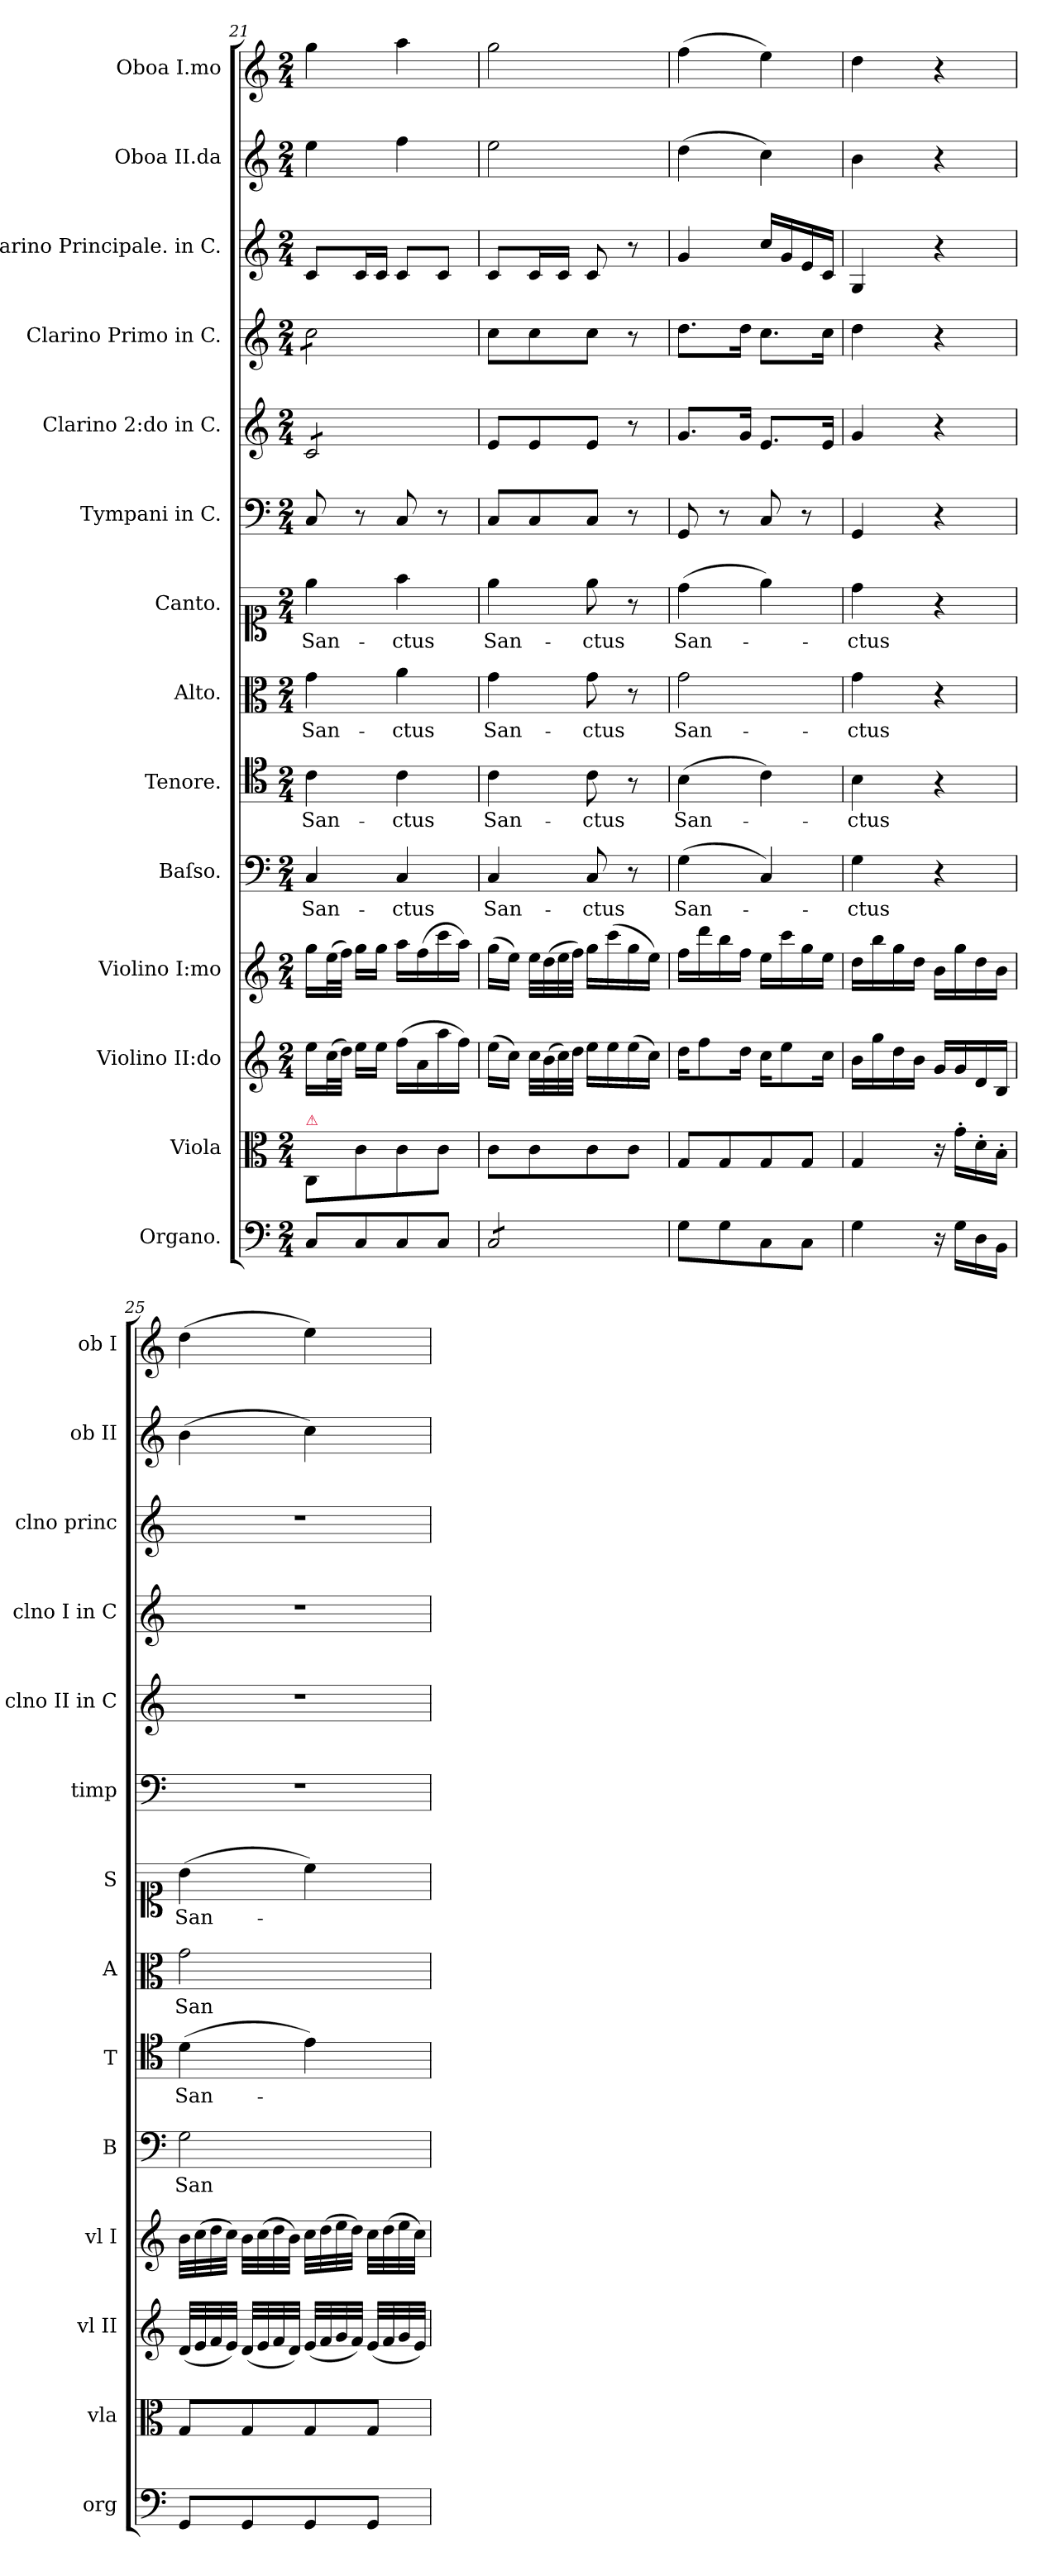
**kern	**dynam	**kern	**dynam	**kern	**dynam	**kern	**dynam	**kern	**text	**dynam	**kern	**text	**dynam	**kern	**text	**dynam	**kern	**text	**dynam	**kern	**kern	**kern	**kern	**kern	**dynam	**kern	**dynam
*part14	*part14	*part13	*part13	*part12	*part12	*part11	*part11	*part10	*part10	*part10	*part9	*part9	*part9	*part8	*part8	*part8	*part7	*part7	*part7	*part6	*part5	*part4	*part3	*part2	*part2	*part1	*part1
*staff14	*staff14	*staff13	*staff13	*staff12	*staff12	*staff11	*staff11	*staff10	*staff10	*staff10	*staff9	*staff9	*staff9	*staff8	*staff8	*staff8	*staff7	*staff7	*staff7	*staff6	*staff5	*staff4	*staff3	*staff2	*staff2	*staff1	*staff1
*I"Organo.	*	*I"Viola	*	*I"Violino II:do	*	*I"Violino I:mo	*	*I"Baſso.	*	*	*I"Tenore.	*	*	*I"Alto.	*	*	*I"Canto.	*	*	*I"Tympani in C.	*I"Clarino 2:do in C.	*I"Clarino Primo in C.	*I"Clarino Principale. in C.	*I"Oboa II.da	*	*I"Oboa I.mo	*
*I'org	*	*I'vla	*	*I'vl II	*	*I'vl I	*	*I'B	*	*	*I'T	*	*	*I'A	*	*	*I'S	*	*	*I'timp	*I'clno II in C	*I'clno I in C	*I'clno princ	*I'ob II	*	*I'ob I	*
*clefF4	*	*clefC3	*	*clefG2	*	*clefG2	*	*clefF4	*	*	*clefC4	*	*	*clefC3	*	*	*clefC1	*	*	*clefF4	*clefG2	*clefG2	*clefG2	*clefG2	*	*clefG2	*
*k[]	*	*k[]	*	*k[]	*	*k[]	*	*k[]	*	*	*k[]	*	*	*k[]	*	*	*k[]	*	*	*k[]	*k[]	*k[]	*k[]	*k[]	*	*k[]	*
*M2/4	*	*M2/4	*	*M2/4	*	*M2/4	*	*M2/4	*	*	*M2/4	*	*	*M2/4	*	*	*M2/4	*	*	*M2/4	*M2/4	*M2/4	*M2/4	*M2/4	*	*M2/4	*
=21	=21	=21	=21	=21	=21	=21	=21	=21	=21	=21	=21	=21	=21	=21	=21	=21	=21	=21	=21	=21	=21	=21	=21	=21	=21	=21	=21
!	!	!LO:TX:a:color=crimson:t=⚠	!	!	!	!	!	!	!	!	!	!	!	!	!	!	!	!	!	!	!	!	!	!	!	!	!
!	!	!	!	!	!	!	!	!	!LO:LY:i	!	!	!LO:LY:i	!	!	!LO:LY:i	!	!	!LO:LY:i	!	!	!	!	!	!	!	!	!
*	*	*	*	*	*	*	*	*	*	*	*	*	*	*	*	*	*	*	*	*	*tremolo	*	*	*	*	*	*
*	*	*	*	*	*	*	*	*	*	*	*	*	*	*	*	*	*	*	*	*	*	*tremolo	*	*	*	*	*
8C/L	.	8C/L	.	16ee\LL	.	16gg\LL	.	4C/	San-	.	4c\	San-	.	4g\	San-	.	4ee\	San-	.	8C/	8c/L	8cc\L	8c/L	4ee\	.	4gg\	.
.	.	.	.	(>32cc\L	.	(>32ee\L	.	.	.	.	.	.	.	.	.	.	.	.	.	.	.	.	.	.	.	.	.
.	.	.	.	32dd\JJJ)	.	32ff\JJJ)	.	.	.	.	.	.	.	.	.	.	.	.	.	.	.	.	.	.	.	.	.
8C/	.	8c\	.	16ee\LL	.	16gg\LL	.	.	.	.	.	.	.	.	.	.	.	.	.	8r	8c/	8cc\	16c/L	.	.	.	.
.	.	.	.	16ee\JJ	.	16gg\JJ	.	.	.	.	.	.	.	.	.	.	.	.	.	.	.	.	16c/JJ	.	.	.	.
!	!	!	!	!	!	!	!	!	!LO:LY:i	!	!	!LO:LY:i	!	!	!LO:LY:i	!	!	!LO:LY:i	!	!	!	!	!	!	!	!	!
8C/	.	8c\	.	(>16ff\LL	.	16aa\LL	.	4C/	-ctus	.	4c\	-ctus	.	4a\	-ctus	.	4ff\	-ctus	.	8C/	8c/	8cc\	8c/L	4ff\	.	4aa\	.
.	.	.	.	16a\	.	(>16ff\	.	.	.	.	.	.	.	.	.	.	.	.	.	.	.	.	.	.	.	.	.
8C/J	.	8c\J	.	16aa\	.	16ccc\	.	.	.	.	.	.	.	.	.	.	.	.	.	8r	8c/J	8cc\J	8c/J	.	.	.	.
*	*	*	*	*	*	*	*	*	*	*	*	*	*	*	*	*	*	*	*	*	*	*Xtremolo	*	*	*	*	*
*	*	*	*	*	*	*	*	*	*	*	*	*	*	*	*	*	*	*	*	*	*Xtremolo	*	*	*	*	*	*
.	.	.	.	16ff\JJ)	.	16aa\JJ)	.	.	.	.	.	.	.	.	.	.	.	.	.	.	.	.	.	.	.	.	.
=22	=22	=22	=22	=22	=22	=22	=22	=22	=22	=22	=22	=22	=22	=22	=22	=22	=22	=22	=22	=22	=22	=22	=22	=22	=22	=22	=22
!	!	!	!	!	!	!	!	!	!LO:LY:i	!	!	!LO:LY:i	!	!	!LO:LY:i	!	!	!LO:LY:i	!	!	!	!	!	!	!	!	!
*tremolo	*	*	*	*	*	*	*	*	*	*	*	*	*	*	*	*	*	*	*	*	*	*	*	*	*	*	*
8C/L	.	8c\L	.	(>16ee\LL	.	(>16gg\LL	.	4C/	San-	.	4c\	San-	.	4g\	San-	.	4ee\	San-	.	8C/L	8e/L	8cc\L	8c/L	2ee\	.	2gg\	.
.	.	.	.	16cc\JJ)	.	16ee\JJ)	.	.	.	.	.	.	.	.	.	.	.	.	.	.	.	.	.	.	.	.	.
8C/	.	8c\	.	32cc\LLL	.	32ee\LLL	.	.	.	.	.	.	.	.	.	.	.	.	.	8C/	8e/	8cc\	16c/L	.	.	.	.
.	.	.	.	(>32b\	.	(>32dd\	.	.	.	.	.	.	.	.	.	.	.	.	.	.	.	.	.	.	.	.	.
.	.	.	.	32cc\)	.	32ee\	.	.	.	.	.	.	.	.	.	.	.	.	.	.	.	.	16c/JJ	.	.	.	.
.	.	.	.	32dd\JJJ	.	32ff\JJJ)	.	.	.	.	.	.	.	.	.	.	.	.	.	.	.	.	.	.	.	.	.
!	!	!	!	!	!	!	!	!	!LO:LY:i	!	!	!LO:LY:i	!	!	!LO:LY:i	!	!	!LO:LY:i	!	!	!	!	!	!	!	!	!
8C/	.	8c\	.	16ee\LL	.	16gg\LL	.	8C/	-ctus	.	8c\	-ctus	.	8g\	-ctus	.	8ee\	-ctus	.	8C/J	8e/J	8cc\J	8c/	.	.	.	.
.	.	.	.	16ee\	.	(>16ccc\	.	.	.	.	.	.	.	.	.	.	.	.	.	.	.	.	.	.	.	.	.
8C/J	.	8c\J	.	(16ee\	.	16gg\	.	8r	.	.	8r	.	.	8r	.	.	8r	.	.	8r	8r	8r	8r	.	.	.	.
*Xtremolo	*	*	*	*	*	*	*	*	*	*	*	*	*	*	*	*	*	*	*	*	*	*	*	*	*	*	*
.	.	.	.	16cc\JJ)	.	16ee\JJ)	.	.	.	.	.	.	.	.	.	.	.	.	.	.	.	.	.	.	.	.	.
=23	=23	=23	=23	=23	=23	=23	=23	=23	=23	=23	=23	=23	=23	=23	=23	=23	=23	=23	=23	=23	=23	=23	=23	=23	=23	=23	=23
!	!	!	!	!	!	!	!	!	!LO:LY:i	!	!	!	!	!	!LO:LY:i	!	!	!LO:LY:i	!	!	!	!	!	!	!	!	!
8G\L	.	8G/L	.	16dd\KL	.	16ff\LL	.	(>4G\	San-	.	(>4B\	San-	.	2g\	San-	.	(>4dd\	San-	.	8GG/	8.g/L	8.dd\L	4g/	(>4dd\	.	(>4ff\	.
.	.	.	.	8ff\	.	16ddd\	.	.	.	.	.	.	.	.	.	.	.	.	.	.	.	.	.	.	.	.	.
8G\	.	8G/	.	.	.	16bb\	.	.	.	.	.	.	.	.	.	.	.	.	.	8r	.	.	.	.	.	.	.
.	.	.	.	16dd\Jk	.	16ff\JJ	.	.	.	.	.	.	.	.	.	.	.	.	.	.	16g/Jk	16dd\Jk	.	.	.	.	.
8C\	.	8G/	.	16cc\KL	.	16ee\LL	.	4C/)	.	.	4c\)	.	.	.	.	.	4ee\)	.	.	8C/	8.e/L	8.cc\L	16cc/LL	4cc\)	.	4ee\)	.
.	.	.	.	8ee\	.	16ccc\	.	.	.	.	.	.	.	.	.	.	.	.	.	.	.	.	16g/	.	.	.	.
8C\J	.	8G/J	.	.	.	16gg\	.	.	.	.	.	.	.	.	.	.	.	.	.	8r	.	.	16e/	.	.	.	.
.	.	.	.	16cc\Jk	.	16ee\JJ	.	.	.	.	.	.	.	.	.	.	.	.	.	.	16e/Jk	16cc\Jk	16c/JJ	.	.	.	.
=24	=24	=24	=24	=24	=24	=24	=24	=24	=24	=24	=24	=24	=24	=24	=24	=24	=24	=24	=24	=24	=24	=24	=24	=24	=24	=24	=24
!	!	!	!	!	!	!	!	!	!LO:LY:i	!	!	!	!	!	!LO:LY:i	!	!	!LO:LY:i	!	!	!	!	!	!	!	!	!
4G\	.	4G/	.	16b\LL	.	16dd\LL	.	4G\	-ctus	.	4B\	-ctus	.	4g\	-ctus	.	4dd\	-ctus	.	4GG/	4g/	4dd\	4G/	4b\	.	4dd\	.
.	.	.	.	16gg\	.	16bb\	.	.	.	.	.	.	.	.	.	.	.	.	.	.	.	.	.	.	.	.	.
.	.	.	.	16dd\	.	16gg\	.	.	.	.	.	.	.	.	.	.	.	.	.	.	.	.	.	.	.	.	.
.	.	.	.	16b\JJ	.	16dd\JJ	.	.	.	.	.	.	.	.	.	.	.	.	.	.	.	.	.	.	.	.	.
16r	.	16r	.	16g/LL	.	16b\LL	.	4r	.	.	4r	.	.	4r	.	.	4r	.	.	4r	4r	4r	4r	4r	.	4r	.
16G\LL	.	16g'>\LL	.	16g/	.	16gg\	.	.	.	.	.	.	.	.	.	.	.	.	.	.	.	.	.	.	.	.	.
16D\	.	16d'>\	.	16d/	.	16dd\	.	.	.	.	.	.	.	.	.	.	.	.	.	.	.	.	.	.	.	.	.
16BB\JJ	.	16B'>\JJ	.	16B/JJ	.	16b\JJ	.	.	.	.	.	.	.	.	.	.	.	.	.	.	.	.	.	.	.	.	.
=25	=25	=25	=25	=25	=25	=25	=25	=25	=25	=25	=25	=25	=25	=25	=25	=25	=25	=25	=25	=25	=25	=25	=25	=25	=25	=25	=25
!	!LO:DY:b	!	!LO:DY:b	!	!LO:DY:a	!	!LO:DY:a:rj	!	!LO:LY:i	!LO:DY:a	!	!LO:LY:i	!LO:DY:a:rj	!	!LO:LY:i	!LO:DY:a:rj	!	!LO:LY:i	!LO:DY:a:rj	!	!	!	!	!	!	!	!LO:DY:b
8GG/L	po.	8G/L	po.	(<32d/LLL	po&colon;	32b\LLL	po&colon;	2G\	San-	po	(>4d\	San-	po	2g\	San-	po	(>4b\	San-	po	2r	2r	2r	2r	(>4b\	.	(>4dd\	po
.	.	.	.	32e/	.	(>32cc\	.	.	.	.	.	.	.	.	.	.	.	.	.	.	.	.	.	.	.	.	.
.	.	.	.	32f/	.	32dd\	.	.	.	.	.	.	.	.	.	.	.	.	.	.	.	.	.	.	.	.	.
.	.	.	.	32e/JJJ)	.	32cc\JJJ)	.	.	.	.	.	.	.	.	.	.	.	.	.	.	.	.	.	.	.	.	.
8GG/	.	8G/	.	(<32d/LLL	.	32b\LLL	.	.	.	.	.	.	.	.	.	.	.	.	.	.	.	.	.	.	.	.	.
.	.	.	.	32e/	.	(>32cc\	.	.	.	.	.	.	.	.	.	.	.	.	.	.	.	.	.	.	.	.	.
.	.	.	.	32f/	.	32dd\	.	.	.	.	.	.	.	.	.	.	.	.	.	.	.	.	.	.	.	.	.
.	.	.	.	32d/JJJ)	.	32b\JJJ)	.	.	.	.	.	.	.	.	.	.	.	.	.	.	.	.	.	.	.	.	.
!	!	!	!	!	!	!	!	!	!	!	!	!	!	!	!	!	!	!	!	!	!	!	!	!	!LO:DY:b	!	!
8GG/	.	8G/	.	(<32e/LLL	.	32cc\LLL	.	.	.	.	4e\)	.	.	.	.	.	4cc\)	.	.	.	.	.	.	4cc\)	po.	4ee\)	.
.	.	.	.	32f/	.	(32dd\	.	.	.	.	.	.	.	.	.	.	.	.	.	.	.	.	.	.	.	.	.
.	.	.	.	32g/	.	32ee\	.	.	.	.	.	.	.	.	.	.	.	.	.	.	.	.	.	.	.	.	.
.	.	.	.	32f/JJJ)	.	32dd\JJJ)	.	.	.	.	.	.	.	.	.	.	.	.	.	.	.	.	.	.	.	.	.
8GG/J	.	8G/J	.	(<32e/LLL	.	32cc\LLL	.	.	.	.	.	.	.	.	.	.	.	.	.	.	.	.	.	.	.	.	.
.	.	.	.	32f/	.	(32dd\	.	.	.	.	.	.	.	.	.	.	.	.	.	.	.	.	.	.	.	.	.
.	.	.	.	32g/	.	32ee\	.	.	.	.	.	.	.	.	.	.	.	.	.	.	.	.	.	.	.	.	.
.	.	.	.	32e/JJJ)	.	32cc\JJJ)	.	.	.	.	.	.	.	.	.	.	.	.	.	.	.	.	.	.	.	.	.
=	=	=	=	=	=	=	=	=	=	=	=	=	=	=	=	=	=	=	=	=	=	=	=	=	=	=	=
*-	*-	*-	*-	*-	*-	*-	*-	*-	*-	*-	*-	*-	*-	*-	*-	*-	*-	*-	*-	*-	*-	*-	*-	*-	*-	*-	*-
